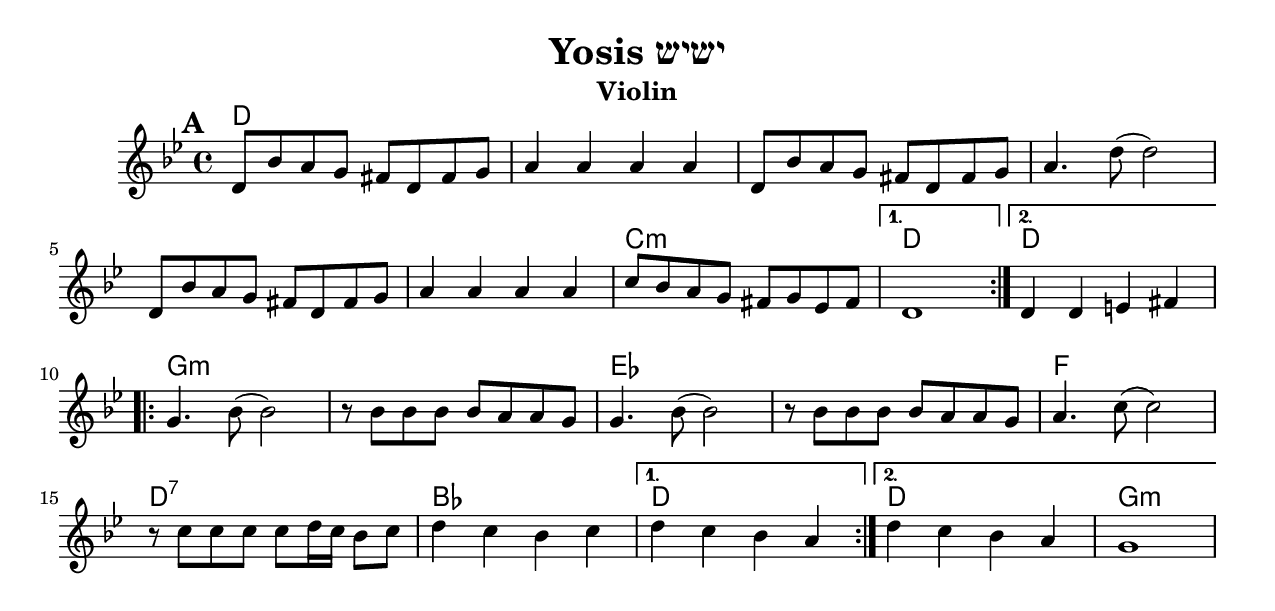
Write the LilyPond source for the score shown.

\version "2.18.0"
\include "english.ly"
\paper{
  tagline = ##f
  print-all-headers = ##t
  #(set-paper-size "letter")
}
date = #(strftime "%d-%m-%Y" (localtime (current-time)))

%\markup{ \italic{ " Updated " \date  }  }

%\markup{ Got something to say? }

global = {
  \clef treble
  \key g \minor
  \time 4/4
  \set Score.markFormatter = #format-mark-box-alphabet
}

%#################################### Melody ########################
melody = \relative c'' {
  \global
  %\partial 16*3 a16 d f   %lead in notes

  \repeat volta 2{
    \mark \default
    d,8 bf' a g fs d fs g
    a4 a a a
    d,8 bf' a g fs d fs g
    a4. d8(d2)|

    d,8 bf' a g fs d fs g
    a4 a a a
    c8 bf a g fs g ef fs

  }
  \alternative { { d1}{ d4 d e fs} }
  \break

  \repeat volta 2{
    g4. bf8(bf2)
    r8 bf bf bf bf a a g|
    g4. bf8(bf2)
    r8 bf bf bf bf a a g|

    a4. c8(c2)
    r8 c c c c d16 c bf8 c|
    d4 c bf c
  }
  \alternative {
    {

      d4 c bf a
    }
    {
      d4 c bf a
      g1
    }
  }

}
%################################# Lyrics #####################
%\addlyrics{  }
%################################# Chords #######################
harmonies = \chordmode {
  d1*6
  c1:m
  d1
  d1
  %add progression for 2nd ending
  g1*2:m
  ef1*2
  f1
  d1:7
  bf1
  d1
  d1
  g1:m


}

\score {
  <<
    \new ChordNames {
      \set chordChanges = ##f
      \harmonies
    }
    \new Staff
    \melody
  >>
  \header{
    title= "Yosis ישיש"
    subtitle=""
    composer= ""
    instrument = "Violin"
    arranger= ""
  }
  \layout{indent = 1.0\cm}
  \midi {
    \tempo 4 = 120

    % \midi { }
  }
}
%{
  % more verses:
  \markup{}
  \markup {
  \fill-line {
  \hspace #0.1 % distance from left margin
  \column {
  \line { "1."
  \column {
  ""
  }
  }
  \hspace #0.2 % vertical distance between verses
  \line { "2."
  \column {
  ""
  }
  }
  }
  \hspace #0.1  % horiz. distance between columns
  \column {
  \line { "3."
  \column {
  ""
  }
  }
  \hspace #0.2 % distance between verses
  \line { "4."
  \column {
  ""
  }
  }
  }
  \hspace #0.1 % distance to right margin
  }
  }

%}
